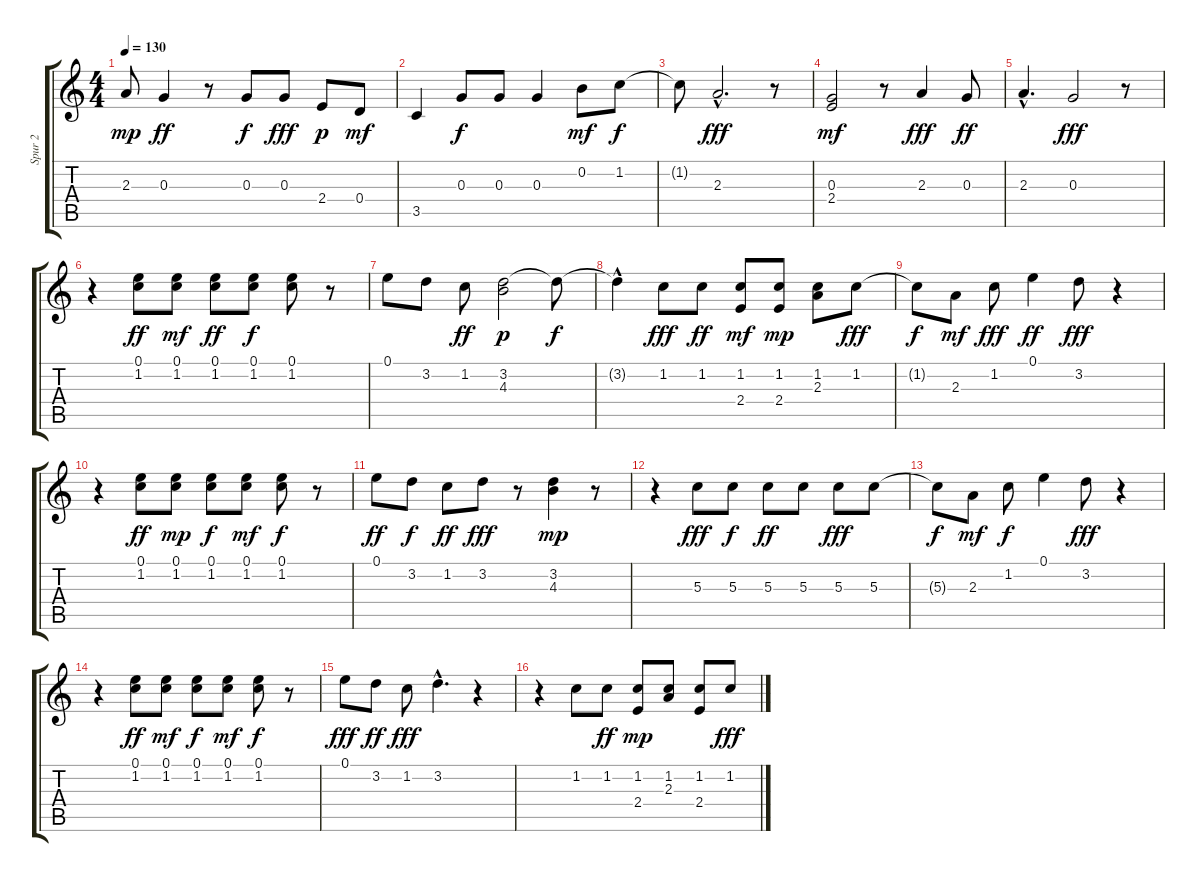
\track ("Spur 2" "Spur 2") {instrument acousticguitarsteel}
\staff {score tabs}
\tuning (E4 B3 G3 D3 A2 E2) {hide}
\ts (4 4)
\tempo 130
\clef g2
\ks c
2.3.8{dy mp} 0.3.4{dy ff} r.8 0.3.8{dy f} 0.3.8{dy fff} 2.4.8{dy p} 0.4.8{dy mf} |
3.5.4 0.3.8{dy f} 0.3.8 0.3.4 0.2.8{dy mf} 1.2.8{dy f} |
1.2{t}.8 2.3{hac}.2{d dy fff} r.8 |
(0.3 2.4).2{dy mf} r.8 2.3.4{dy fff} 0.3.8{dy ff} |
2.3{hac}.4{d} 0.3.2{dy fff} r.8 |
r.4 (0.1 1.2).8{dy ff} (0.1 1.2).8{dy mf} (0.1 1.2).8{dy ff} (0.1 1.2).8{dy f} (0.1 1.2).8 r.8 |
0.1.8 3.2.8 1.2.8{dy ff} (3.2 4.3).2{dy p} 3.2{t}.8{dy f} |
3.2{hac t}.4 1.2.8{dy fff} 1.2.8{dy ff} (1.2 2.4).8{dy mf} (1.2 2.4).8{dy mp} (1.2 2.3).8 1.2.8{dy fff} |
1.2{t}.8{dy f} 2.3.8{dy mf} 1.2.8{dy fff} 0.1.4{dy ff} 3.2.8{dy fff} r.4 |
r.4 (0.1 1.2).8{dy ff} (0.1 1.2).8{dy mp} (0.1 1.2).8{dy f} (0.1 1.2).8{dy mf} (0.1 1.2).8{dy f} r.8 |
0.1.8{dy ff} 3.2.8{dy f} 1.2.8{dy ff} 3.2.8{dy fff} r.8 (3.2 4.3).4{dy mp} r.8 |
r.4 5.3.8{dy fff} 5.3.8{dy f} 5.3.8{dy ff} 5.3.8 5.3.8{dy fff} 5.3.8 |
5.3{t}.8{dy f} 2.3.8{dy mf} 1.2.8{dy f} 0.1.4 3.2.8{dy fff} r.4 |
r.4 (0.1 1.2).8{dy ff} (0.1 1.2).8{dy mf} (0.1 1.2).8{dy f} (0.1 1.2).8{dy mf} (0.1 1.2).8{dy f} r.8 |
0.1.8{dy fff} 3.2.8{dy ff} 1.2.8{dy fff} 3.2{hac}.4{d} r.4 |
r.4 1.2.8 1.2.8{dy ff} (1.2 2.4).8{dy mp} (1.2 2.3).8 (1.2 2.4).8 1.2.8{dy fff}
